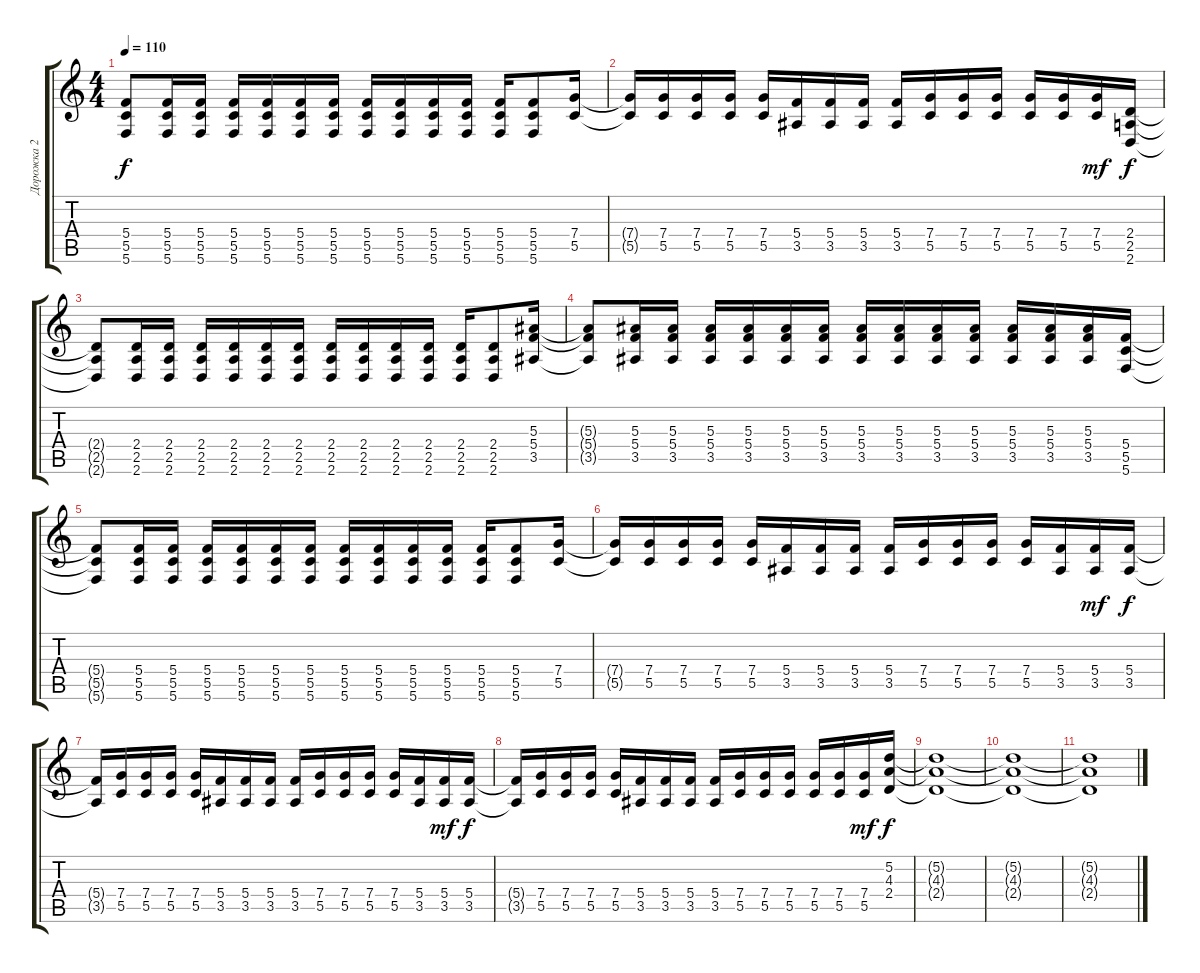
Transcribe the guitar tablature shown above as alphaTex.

\track ("Дорожка 2" "Дорожка 2") {instrument overdrivenguitar}
\staff {score tabs}
\tuning (D4 A3 F3 C3 G2 C2) {hide}
\ts (4 4)
\tempo 110
\clef g2
\ks c
(5.4{t} 5.5{t} 5.6{t}).8{dy f} (5.4 5.5 5.6).16 (5.4 5.5 5.6).16 (5.4 5.5 5.6).16 (5.4 5.5 5.6).16 (5.4 5.5 5.6).16 (5.4 5.5 5.6).16 (5.4 5.5 5.6).16 (5.4 5.5 5.6).16 (5.4 5.5 5.6).16 (5.4 5.5 5.6).16 (5.4 5.5 5.6).16 (5.4 5.5 5.6).8 (7.4 5.5).16 |
(7.4{t} 5.5{t}).16 (7.4 5.5).16 (7.4 5.5).16 (7.4 5.5).16 (7.4 5.5).16 (5.4 3.5).16 (5.4 3.5).16 (5.4 3.5).16 (5.4 3.5).16 (7.4 5.5).16 (7.4 5.5).16 (7.4 5.5).16 (7.4 5.5).16 (7.4 5.5).16 (7.4 5.5).16{dy mf} (2.4 2.5 2.6).16{dy f} |
(2.4{t} 2.5{t} 2.6{t}).8 (2.4 2.5 2.6).16 (2.4 2.5 2.6).16 (2.4 2.5 2.6).16 (2.4 2.5 2.6).16 (2.4 2.5 2.6).16 (2.4 2.5 2.6).16 (2.4 2.5 2.6).16 (2.4 2.5 2.6).16 (2.4 2.5 2.6).16 (2.4 2.5 2.6).16 (2.4 2.5 2.6).16 (2.4 2.5 2.6).8 (5.3 5.4 3.5).16 |
(5.3{t} 5.4{t} 3.5{t}).8 (5.3 5.4 3.5).16 (5.3 5.4 3.5).16 (5.3 5.4 3.5).16 (5.3 5.4 3.5).16 (5.3 5.4 3.5).16 (5.3 5.4 3.5).16 (5.3 5.4 3.5).16 (5.3 5.4 3.5).16 (5.3 5.4 3.5).16 (5.3 5.4 3.5).16 (5.3 5.4 3.5).16 (5.3 5.4 3.5).16 (5.3 5.4 3.5).16 (5.4 5.5 5.6).16 |
(5.4{t} 5.5{t} 5.6{t}).8 (5.4 5.5 5.6).16 (5.4 5.5 5.6).16 (5.4 5.5 5.6).16 (5.4 5.5 5.6).16 (5.4 5.5 5.6).16 (5.4 5.5 5.6).16 (5.4 5.5 5.6).16 (5.4 5.5 5.6).16 (5.4 5.5 5.6).16 (5.4 5.5 5.6).16 (5.4 5.5 5.6).16 (5.4 5.5 5.6).8 (7.4 5.5).16 |
(7.4{t} 5.5{t}).16 (7.4 5.5).16 (7.4 5.5).16 (7.4 5.5).16 (7.4 5.5).16 (5.4 3.5).16 (5.4 3.5).16 (5.4 3.5).16 (5.4 3.5).16 (7.4 5.5).16 (7.4 5.5).16 (7.4 5.5).16 (7.4 5.5).16 (5.4 3.5).16 (5.4 3.5).16{dy mf} (5.4 3.5).16{dy f} |
(5.4{t} 3.5{t}).16 (7.4 5.5).16 (7.4 5.5).16 (7.4 5.5).16 (7.4 5.5).16 (5.4 3.5).16 (5.4 3.5).16 (5.4 3.5).16 (5.4 3.5).16 (7.4 5.5).16 (7.4 5.5).16 (7.4 5.5).16 (7.4 5.5).16 (5.4 3.5).16 (5.4 3.5).16{dy mf} (5.4 3.5).16{dy f} |
(5.4{t} 3.5{t}).16 (7.4 5.5).16 (7.4 5.5).16 (7.4 5.5).16 (7.4 5.5).16 (5.4 3.5).16 (5.4 3.5).16 (5.4 3.5).16 (5.4 3.5).16 (7.4 5.5).16 (7.4 5.5).16 (7.4 5.5).16 (7.4 5.5).16 (7.4 5.5).16 (7.4 5.5).16{dy mf} (5.2 4.3 2.4).16{dy f} |
(5.2{t} 4.3{t} 2.4{t}).1{volume 0} |
(5.2{t} 4.3{t} 2.4{t}).1 |
(5.2{t} 4.3{t} 2.4{t}).1
